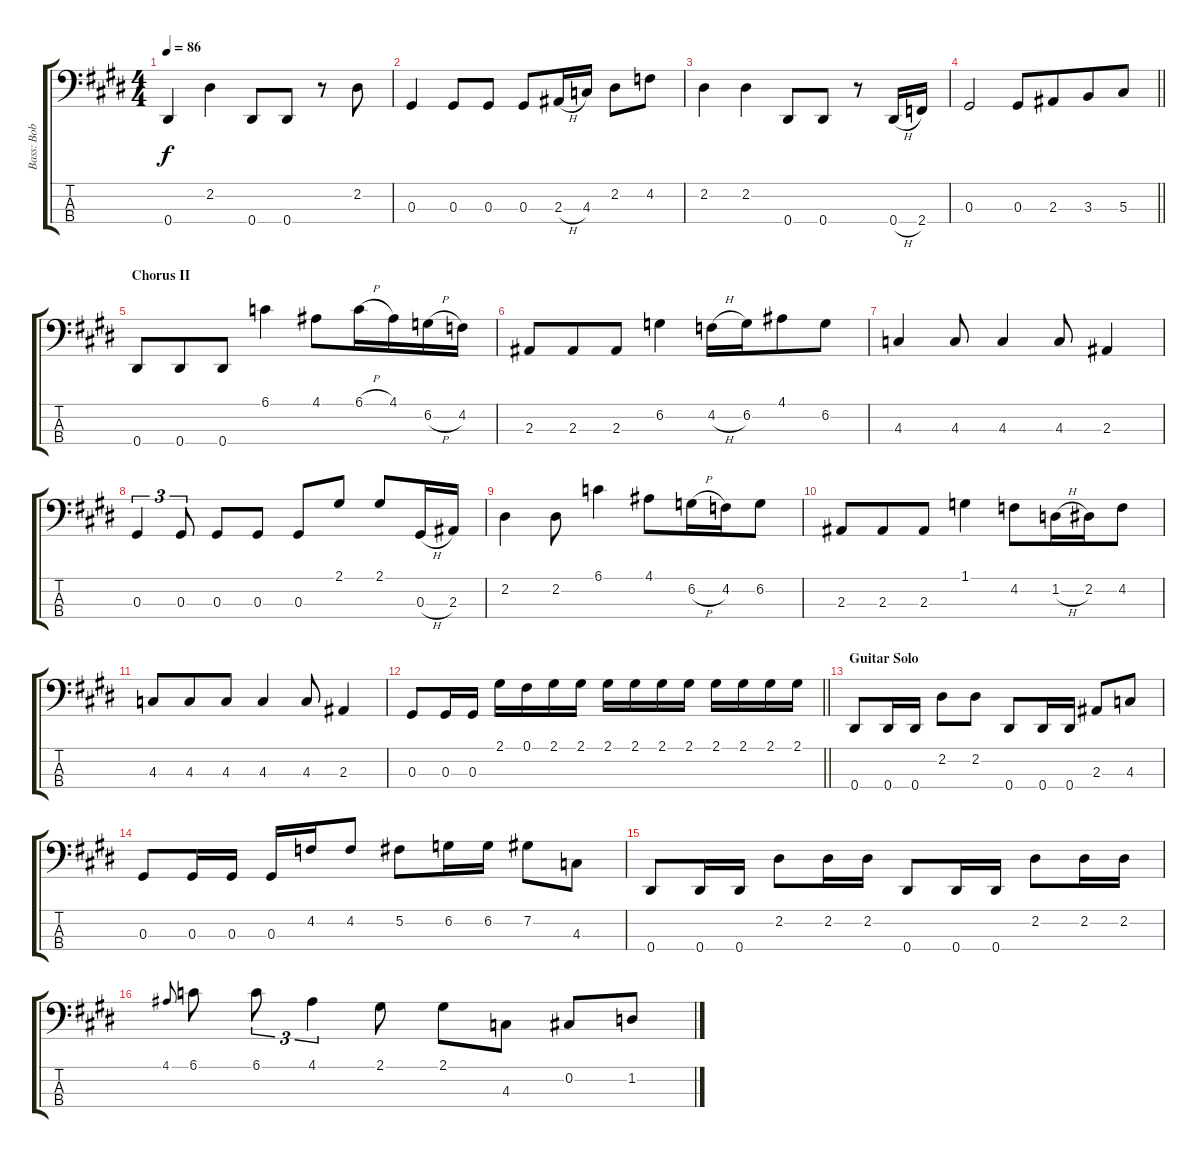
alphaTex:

\track ("Bass: Bob" "Bass: Bob") {instrument electricbassfinger}
\staff {score tabs}
\tuning (Gb2 Db2 Ab1 Eb1) {hide}
\ts (4 4)
\tempo 86
\clef f4
\ks c#minor
0.4.4{dy f} 2.2.4 0.4.8 0.4.8 r.8 2.2.8 |
0.3.4 0.3.8 0.3.8 0.3.8 2.3{h}.16 4.3.16 2.2.8 4.2.8 |
2.2.4 2.2.4 0.4.8 0.4.8 r.8 0.4{h}.16 2.4.16 |
\barLineRight lightlight
0.3.2 0.3.8 2.3.8{beam merge} 3.3.8 5.3.8 |
\section ("" "Chorus II")
0.4.8 0.4.8{beam merge} 0.4.8 6.1.4 4.1.8{beam merge} 6.1{h}.16 4.1.16 6.2{h}.16 4.2.16 |
2.3.8 2.3.8{beam merge} 2.3.8 6.2.4 4.2{h}.16 6.2.16{beam merge} 4.1.8 6.2.8 |
4.3.4 4.3.8 4.3.4 4.3.8 2.3.4 |
0.3.4{tu (3 2)} 0.3.8{tu (3 2)} 0.3.8 0.3.8 0.3.8 2.1.8 2.1.8 0.3{h}.16 2.3.16 |
2.2.4 2.2.8 6.1.4 4.1.8{beam merge} 6.2{h}.16 4.2.16 6.2.8 |
2.3.8 2.3.8{beam merge} 2.3.8 1.1.4 4.2.8{beam merge} 1.2{h}.16 2.2.16 4.2.8 |
4.3.8 4.3.8{beam merge} 4.3.8 4.3.4 4.3.8 2.3.4 |
\barLineRight lightlight
0.3.8 0.3.16 0.3.16 2.1.16 0.1.16 2.1.16 2.1.16 2.1.16 2.1.16 2.1.16 2.1.16 2.1.16 2.1.16 2.1.16 2.1.16 |
\section ("" "Guitar Solo")
0.4.8 0.4.16 0.4.16 2.2.8 2.2.8 0.4.8 0.4.16 0.4.16 2.3.8 4.3.8 |
0.3.8 0.3.16 0.3.16 0.3.16 4.2.16 4.2.8 5.2.8 6.2.16 6.2.16 7.2.8 4.3.8 |
0.4.8 0.4.16 0.4.16 2.2.8 2.2.16 2.2.16 0.4.8 0.4.16 0.4.16 2.2.8 2.2.16 2.2.16 |
4.1.8{gr onbeat} 6.1.8 6.1.8{tu (3 2)} 4.1.4{tu (3 2)} 2.1.8 2.1.8 4.3.8 0.2.8 1.2.8
